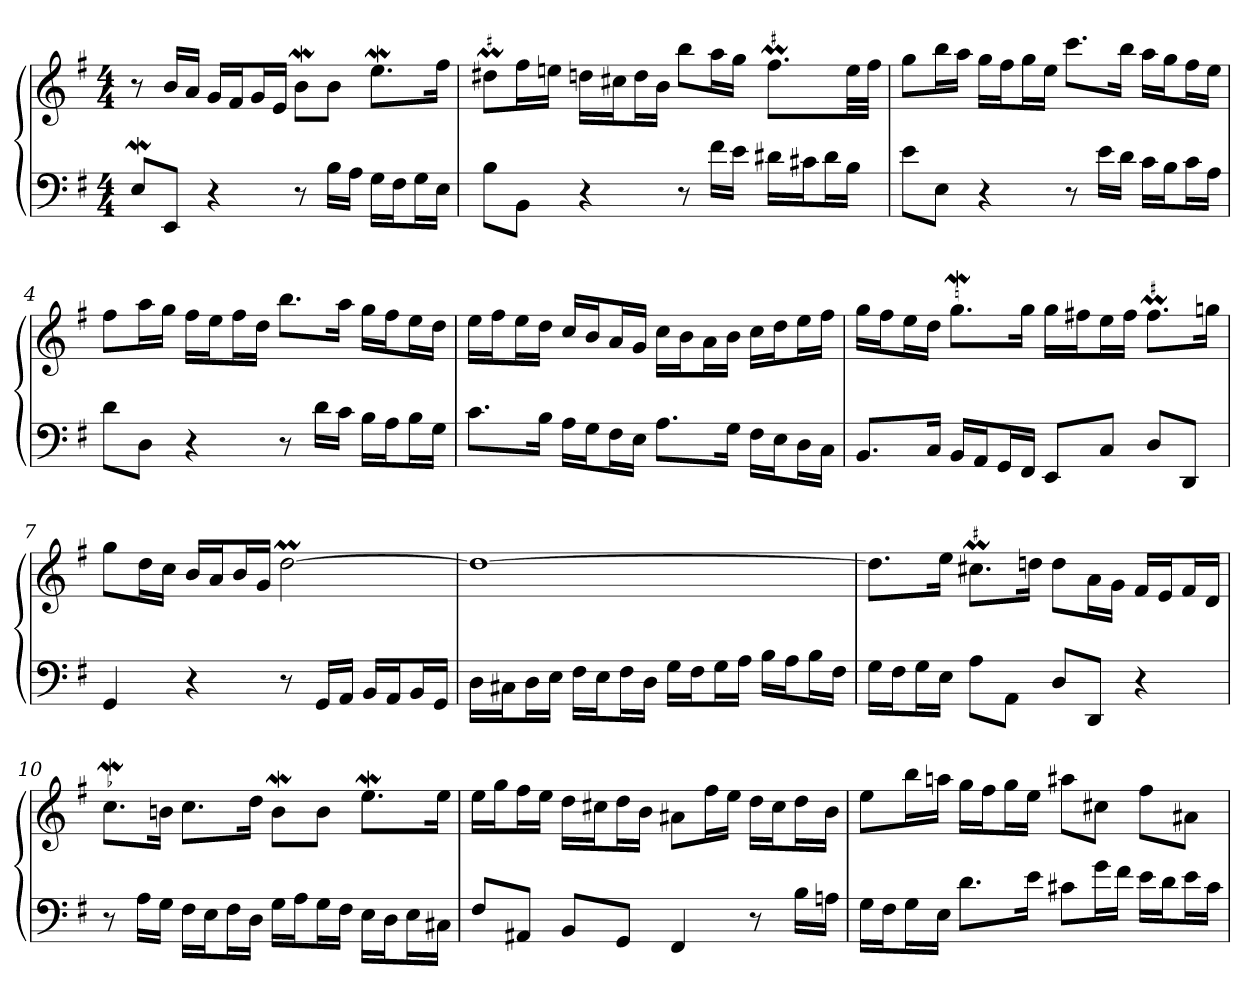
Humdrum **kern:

**kern	**kern
*part1	*part1
*staff2	*staff1
*clefF4	*clefG2
*k[f#]	*k[f#]
*e:	*e:
*M4/4	*M4/4
=1	=1
8EW/L	8r
8EE/J	16b/LL
.	16a/JJ
4r	16g/LL
.	16f#/J
.	16g/L
.	16e/JJ
8r	8bW\L
16B\LL	8b\J
16A\JJ	.
16G\LL	8.eeW\L
16F#\J	.
16G\L	.
16E\JJ	16ff#\Jk
=2	=2
!	!LO:MOR:acc=#
8B\L	8dd#XM\L
8BB\J	16ff#\L
.	16een\JJ
4r	16ddn\LL
.	16cc#X\J
.	16dd\L
.	16b\JJ
8r	8bb\L
16f#\LL	16aa\L
16e\JJ	16gg\JJ
!	!LO:MOR:acc=#
16d#X\LL	8.ff#M\L
16c#X\J	.
16d#\L	.
16B\JJ	32ee\LL
.	32ff#\JJJ
=3	=3
8e\L	8gg\L
8E\J	16bb\L
.	16aa\JJ
4r	16gg\LL
.	16ff#\J
.	16gg\L
.	16ee\JJ
8r	8.ccc\L
16e\LL	.
16d\JJ	16bb\Jk
16c\LL	16aa\LL
16B\J	16gg\J
16c\L	16ff#\L
16A\JJ	16ee\JJ
=4	=4
8d\L	8ff#\L
8D\J	16aa\L
.	16gg\JJ
4r	16ff#\LL
.	16ee\J
.	16ff#\L
.	16dd\JJ
8r	8.bb\L
16d\LL	.
16c\JJ	16aa\Jk
16B\LL	16gg\LL
16A\J	16ff#\J
16B\L	16ee\L
16G\JJ	16dd\JJ
=5	=5
8.c\L	16ee\LL
.	16ff#\J
.	16ee\L
16B\Jk	16dd\JJ
16A\LL	16cc/LL
16G\J	16b/J
16F#\L	16a/L
16E\JJ	16g/JJ
8.A\L	16cc\LL
.	16b\J
.	16a\L
16G\Jk	16b\JJ
16F#\LL	16cc\LL
16E\J	16dd\J
16D\L	16ee\L
16C\JJ	16ff#\JJ
=6	=6
8.BB/L	16gg\LL
.	16ff#\J
.	16ee\L
16C/Jk	16dd\JJ
16BB/LL	8.ggW\L
16AA/J	.
16GG/L	.
16FF#/JJ	16gg\Jk
8EE/L	16gg\LL
.	16ff#X\J
8C/J	16ee\L
.	16ff#\JJ
!	!LO:MOR:acc=#
8D/L	8.ff#M\L
8DD/J	.
.	16ggn\Jk
=7	=7
4GG	8gg\L
.	16dd\L
.	16cc\JJ
4r	16b/LL
.	16a/J
.	16b/L
.	16g/JJ
8r	[2ddM
16GG/LL	.
16AA/JJ	.
16BB/LL	.
16AA/J	.
16BB/L	.
16GG/JJ	.
=8	=8
16D\LL	1dd_
16C#X\J	.
16D\L	.
16E\JJ	.
16F#\LL	.
16E\J	.
16F#\L	.
16D\JJ	.
16G\LL	.
16F#\J	.
16G\L	.
16A\JJ	.
16B\LL	.
16A\J	.
16B\L	.
16F#\JJ	.
=9	=9
16G\LL	8.dd\L]
16F#\J	.
16G\L	.
16E\JJ	16ee\Jk
!	!LO:MOR:acc=#
8A\L	8.cc#XM\L
8AA\J	.
.	16ddn\Jk
8D/L	8dd\L
8DD/J	16a\L
.	16g\JJ
4r	16f#/LL
.	16e/J
.	16f#/L
.	16d/JJ
=10	=10
!	!LO:MOR:acc=-
8r	8.ccW\L
16A\LL	.
16G\JJ	16bn\Jk
16F#\LL	8.cc\L
16E\J	.
16F#\L	.
16D\JJ	16dd\Jk
16G\LL	8bW\L
16A\J	.
16G\L	8b\J
16F#\JJ	.
16E\LL	8.eeW\L
16D\J	.
16E\L	.
16C#X\JJ	16ee\Jk
=11	=11
8F#/L	16ee\LL
.	16gg\J
8AA#X/J	16ff#\L
.	16ee\JJ
8BB/L	16dd\LL
.	16cc#X\J
8GG/J	16dd\L
.	16b\JJ
4FF#	8a#X\L
.	16ff#\L
.	16ee\JJ
8r	16dd\LL
.	16cc#\J
16B\LL	16dd\L
16An\JJ	16b\JJ
=12	=12
16G\LL	8ee\L
16F#\J	.
16G\L	16bb\L
16E\JJ	16aan\JJ
8.d\L	16gg\LL
.	16ff#\J
.	16gg\L
16e\Jk	16ee\JJ
8c#X\L	8aa#X\L
16g\L	8cc#X\J
16f#\JJ	.
16e\LL	8ff#\L
16d\J	.
16e\L	8a#X\J
16c#\JJ	.
=	=
*-	*-
